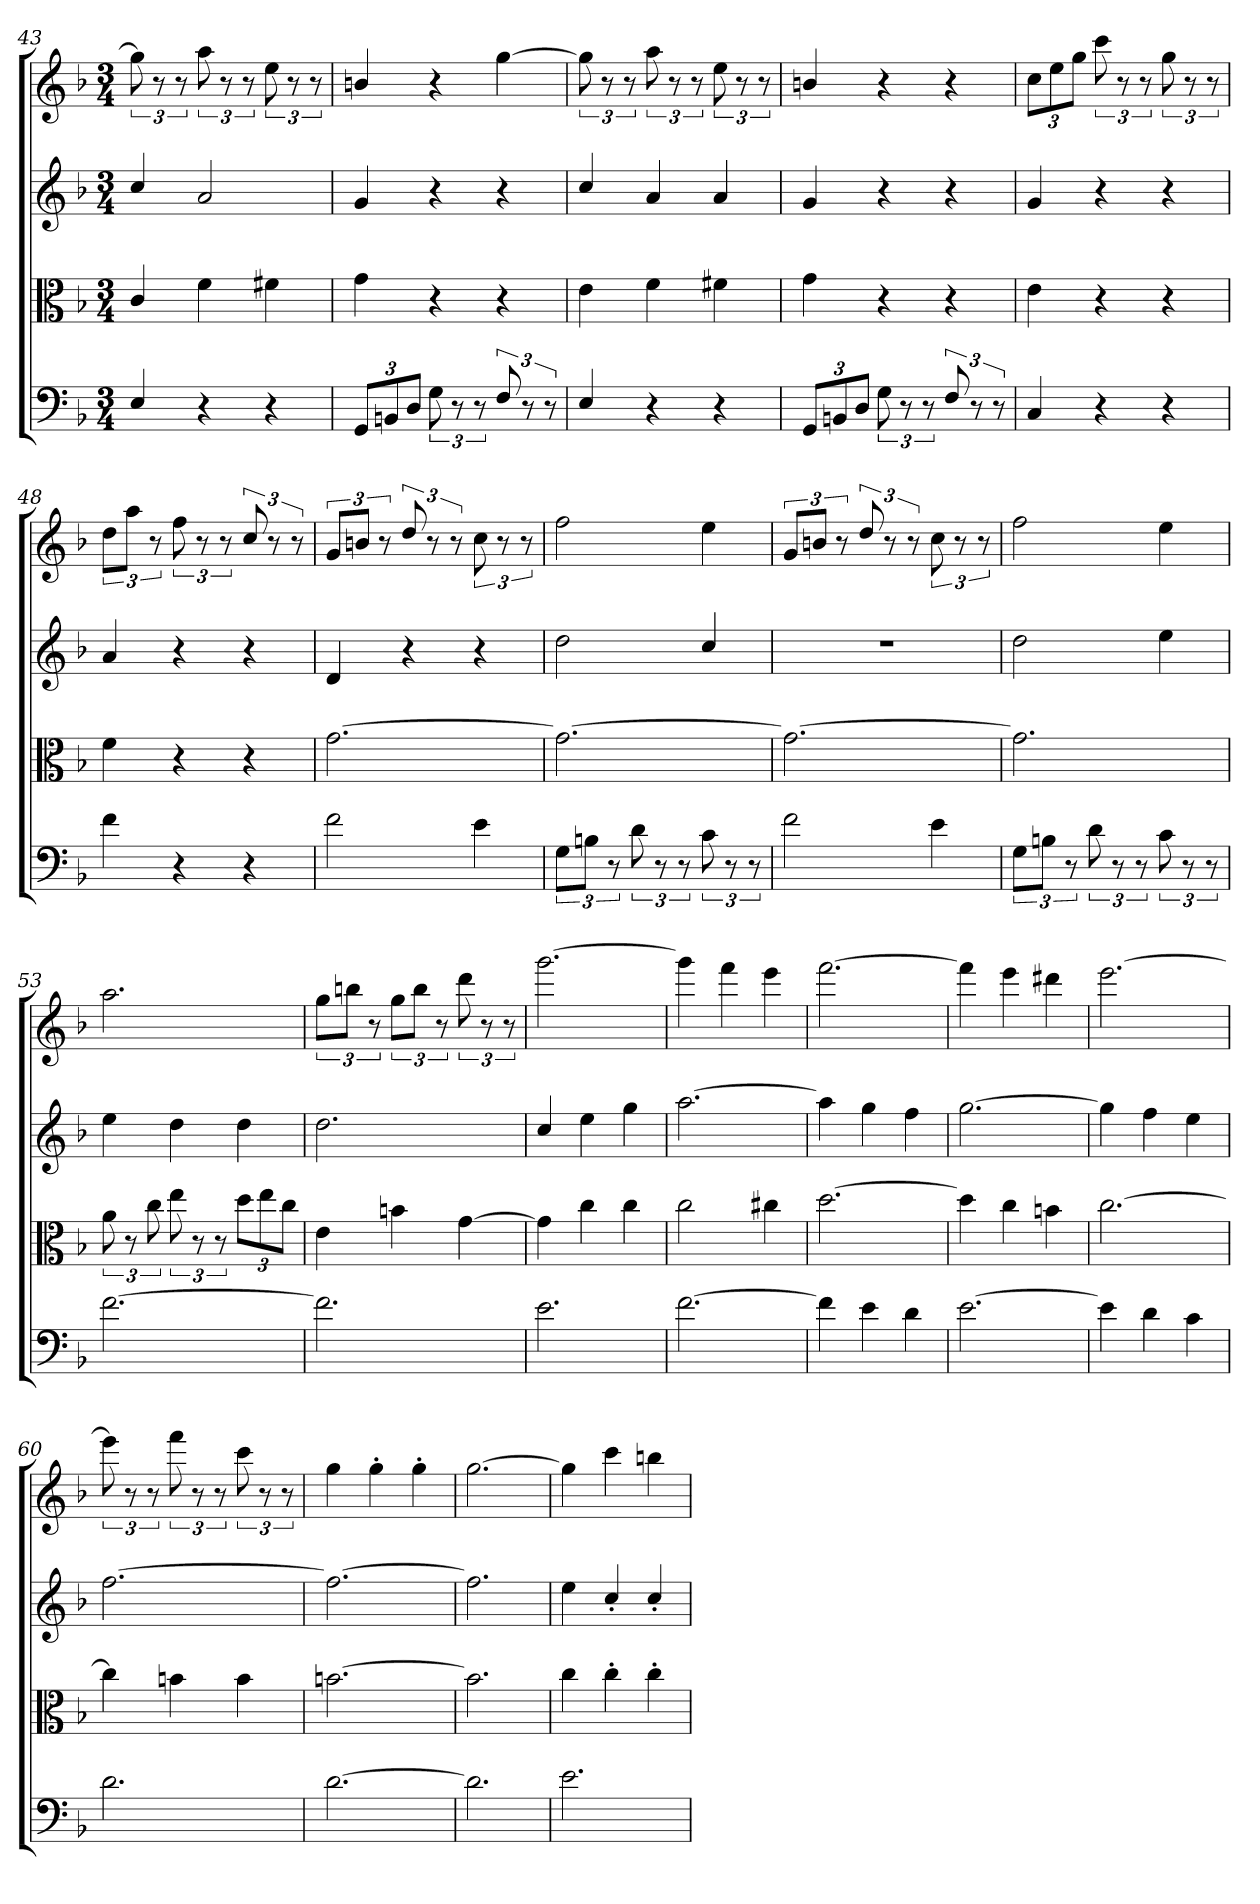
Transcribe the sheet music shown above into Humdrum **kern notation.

**kern	**kern	**kern	**kern
*part4	*part3	*part2	*part1
*staff4	*staff3	*staff2	*staff1
*clefF4	*clefC3	*clefG2	*clefG2
*k[b-]	*k[b-]	*k[b-]	*k[b-]
*F:	*F:	*F:	*F:
*M3/4	*M3/4	*M3/4	*M3/4
=43	=43	=43	=43
4E/	4c/	4cc/	12gg\]
.	.	.	12r
.	.	.	12r
4r	4f\	2a/	12aa\
.	.	.	12r
.	.	.	12r
4r	4f#X\	.	12ee\
.	.	.	12r
.	.	.	12r
=44	=44	=44	=44
12GG/L	4g\	4g/	4bn/
12BBn/	.	.	.
12D/J	.	.	.
12G\	4r	4r	4r
12r	.	.	.
12r	.	.	.
12F/	4r	4r	[4gg\
12r	.	.	.
12r	.	.	.
=45	=45	=45	=45
4E/	4e\	4cc/	12gg\]
.	.	.	12r
.	.	.	12r
4r	4f\	4a/	12aa\
.	.	.	12r
.	.	.	12r
4r	4f#X\	4a/	12ee\
.	.	.	12r
.	.	.	12r
=46	=46	=46	=46
12GG/L	4g\	4g/	4bn/
12BBn/	.	.	.
12D/J	.	.	.
12G\	4r	4r	4r
12r	.	.	.
12r	.	.	.
12F/	4r	4r	4r
12r	.	.	.
12r	.	.	.
=47	=47	=47	=47
4C/	4e\	4g/	12cc\L
.	.	.	12ee\
.	.	.	12gg\J
4r	4r	4r	12ccc\
.	.	.	12r
.	.	.	12r
4r	4r	4r	12gg\
.	.	.	12r
.	.	.	12r
=48	=48	=48	=48
4f\	4f\	4a/	12dd\L
.	.	.	12aa\J
.	.	.	12r
4r	4r	4r	12ff\
.	.	.	12r
.	.	.	12r
4r	4r	4r	12cc/
.	.	.	12r
.	.	.	12r
=49	=49	=49	=49
2f\	[2.g\	4d/	12g/L
.	.	.	12bn/J
.	.	.	12r
.	.	4r	12dd/
.	.	.	12r
.	.	.	12r
4e\	.	4r	12cc\
.	.	.	12r
.	.	.	12r
=50	=50	=50	=50
12G\L	2.g\_	2dd\	2ff\
12Bn\J	.	.	.
12r	.	.	.
12d\	.	.	.
12r	.	.	.
12r	.	.	.
12c\	.	4cc/	4ee\
12r	.	.	.
12r	.	.	.
=51	=51	=51	=51
2f\	2.g\_	2.r	12g/L
.	.	.	12bn/J
.	.	.	12r
.	.	.	12dd/
.	.	.	12r
.	.	.	12r
4e\	.	.	12cc\
.	.	.	12r
.	.	.	12r
=52	=52	=52	=52
12G\L	2.g\]	2dd\	2ff\
12Bn\J	.	.	.
12r	.	.	.
12d\	.	.	.
12r	.	.	.
12r	.	.	.
12c\	.	4ee\	4ee\
12r	.	.	.
12r	.	.	.
=53	=53	=53	=53
[2.f\	12a\	4ee\	2.aa\
.	12r	.	.
.	12cc\	.	.
.	12ee\	4dd\	.
.	12r	.	.
.	12r	.	.
.	12dd\L	4dd\	.
.	12ee\	.	.
.	12cc\J	.	.
=54	=54	=54	=54
2.f\]	4e\	2.dd\	12gg\L
.	.	.	12bbn\J
.	.	.	12r
.	4bn\	.	12gg\L
.	.	.	12bb\J
.	.	.	12r
.	[4g\	.	12ddd\
.	.	.	12r
.	.	.	12r
=55	=55	=55	=55
2.e\	4g\]	4cc/	[2.ggg\
.	4cc\	4ee\	.
.	4cc\	4gg\	.
=56	=56	=56	=56
[2.f\	2cc\	[2.aa\	4ggg\]
.	.	.	4fff\
.	4cc#X\	.	4eee\
=57	=57	=57	=57
4f\]	[2.dd\	4aa\]	[2.fff\
4e\	.	4gg\	.
4d\	.	4ff\	.
=58	=58	=58	=58
[2.e\	4dd\]	[2.gg\	4fff\]
.	4cc\	.	4eee\
.	4bn\	.	4ddd#X\
=59	=59	=59	=59
4e\]	[2.cc\	4gg\]	[2.eee\
4d\	.	4ff\	.
4c\	.	4ee\	.
=60	=60	=60	=60
2.d\	4cc\]	[2.ff\	12eee\]
.	.	.	12r
.	.	.	12r
.	4bn\	.	12fff\
.	.	.	12r
.	.	.	12r
.	4b\	.	12ccc\
.	.	.	12r
.	.	.	12r
=61	=61	=61	=61
[2.d\	[2.bn\	2.ff\_	4gg\
.	.	.	4gg'\
.	.	.	4gg'\
=62	=62	=62	=62
2.d\]	2.b\]	2.ff\]	[2.gg\
=63	=63	=63	=63
2.e\	4cc\	4ee\	4gg\]
.	4cc'\	4cc'/	4ccc\
.	4cc'\	4cc'/	4bbn\
=	=	=	=
*-	*-	*-	*-
